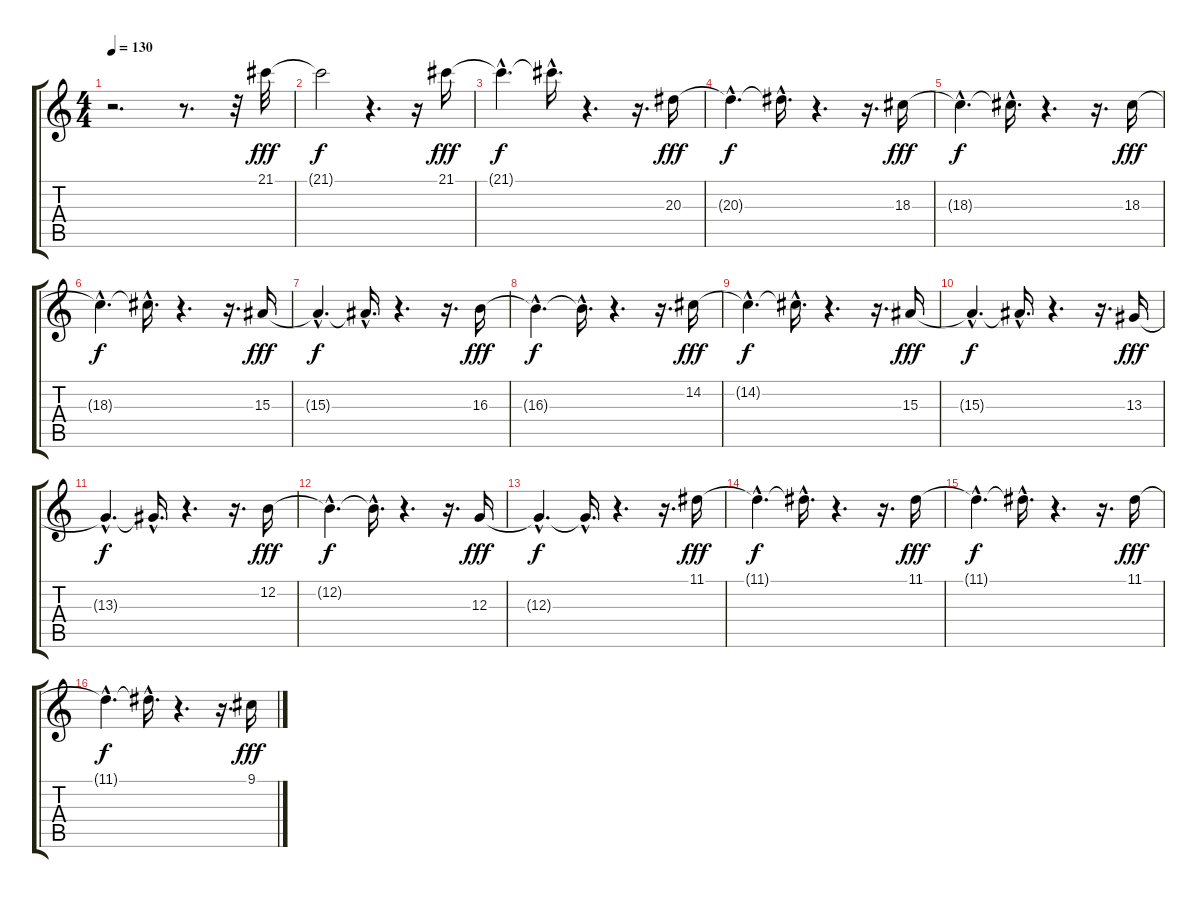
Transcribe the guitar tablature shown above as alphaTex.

\track "" {instrument acousticgrandpiano}
\staff {score tabs}
\tuning (E4 B3 G3 D3 A2 E2) {hide}
\ts (4 4)
\tempo 130
\clef g2
\ks c
r.2{d dy fff instrument acousticgrandpiano} r.8{d} r.32 21.1.32 |
21.1{t}.2{dy f} r.4{d} r.16 21.1.16{dy fff volume 15} |
21.1{hac t}.4{d dy f} 21.1{hac t}.16{d} r.4{d} r.16{d} 20.3.16{dy fff volume 15} |
20.3{hac t}.4{d dy f} 20.3{hac t}.16{d} r.4{d} r.16{d} 18.3.16{dy fff volume 15} |
18.3{hac t}.4{d dy f} 18.3{hac t}.16{d} r.4{d} r.16{d} 18.3.16{dy fff volume 15} |
18.3{hac t}.4{d dy f} 18.3{hac t}.16{d} r.4{d} r.16{d} 15.3.16{dy fff volume 15} |
15.3{hac t}.4{d dy f} 15.3{hac t}.16{d} r.4{d} r.16{d} 16.3.16{dy fff volume 15} |
16.3{hac t}.4{d dy f} 16.3{hac t}.16{d} r.4{d} r.16{d} 14.2.16{dy fff volume 15} |
14.2{hac t}.4{d dy f} 14.2{hac t}.16{d} r.4{d} r.16{d} 15.3.16{dy fff volume 15} |
15.3{hac t}.4{d dy f} 15.3{hac t}.16{d} r.4{d} r.16{d} 13.3.16{dy fff volume 15} |
13.3{hac t}.4{d dy f} 13.3{hac t}.16{d} r.4{d} r.16{d} 12.2.16{dy fff volume 15} |
12.2{hac t}.4{d dy f} 12.2{hac t}.16{d} r.4{d} r.16{d} 12.3.16{dy fff volume 15} |
12.3{hac t}.4{d dy f} 12.3{hac t}.16{d} r.4{d} r.16{d} 11.1.16{dy fff volume 15} |
11.1{hac t}.4{d dy f} 11.1{hac t}.16{d} r.4{d} r.16{d} 11.1.16{dy fff volume 15} |
11.1{hac t}.4{d dy f} 11.1{hac t}.16{d} r.4{d} r.16{d} 11.1.16{dy fff volume 15} |
11.1{hac t}.4{d dy f} 11.1{hac t}.16{d} r.4{d} r.16{d} 9.1.16{dy fff volume 15}
